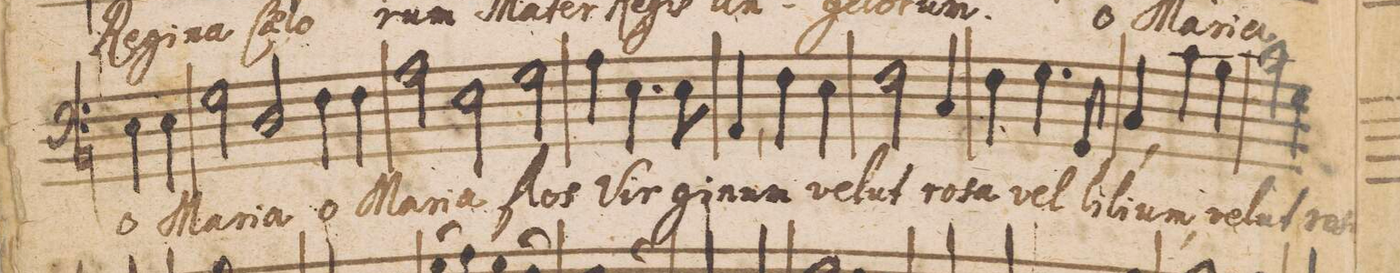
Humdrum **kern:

**kern	**text	**text
*I"Baſsus.	*	*
*clefF4	*	*
*k[]	*	*
*met(C|)	*	*
*M3/4	*	*
4E\	o	.
4E\	Ma-	.
=47-	=47-	=47-
2G\	-ri-	.
2D/	-a	.
=48-	=48-	=48-
4F\	o	.
4F\	Ma-	.
=49-	=49-	=49-
2A\	-ri-	.
2E\	-a	.
=50-	=50-	=50-
2G\	flos	.
=51-	=51-	=51-
4A\	.	.
4.E\	Vir-	.
8E\	-gi-	.
=52-	=52-	=52-
4AA,</	-num	.
4F\	ve-	.
4E\	-lut	.
=53-	=53-	=53-
2F\	ro-	.
4C/	-sa	.
=54-	=54-	=54-
4F\	vel	.
4.G\	li-	.
8GG/	-li-	.
=55-	=55-	=55-
4C,</	-um,	.
4c\	ve-	.
4B\	-lut	.
=56-	=56-	=56-
2c\	ro-	.
4G\	-sa	.
=57-	=57-	=57-
*-	*-	*-
